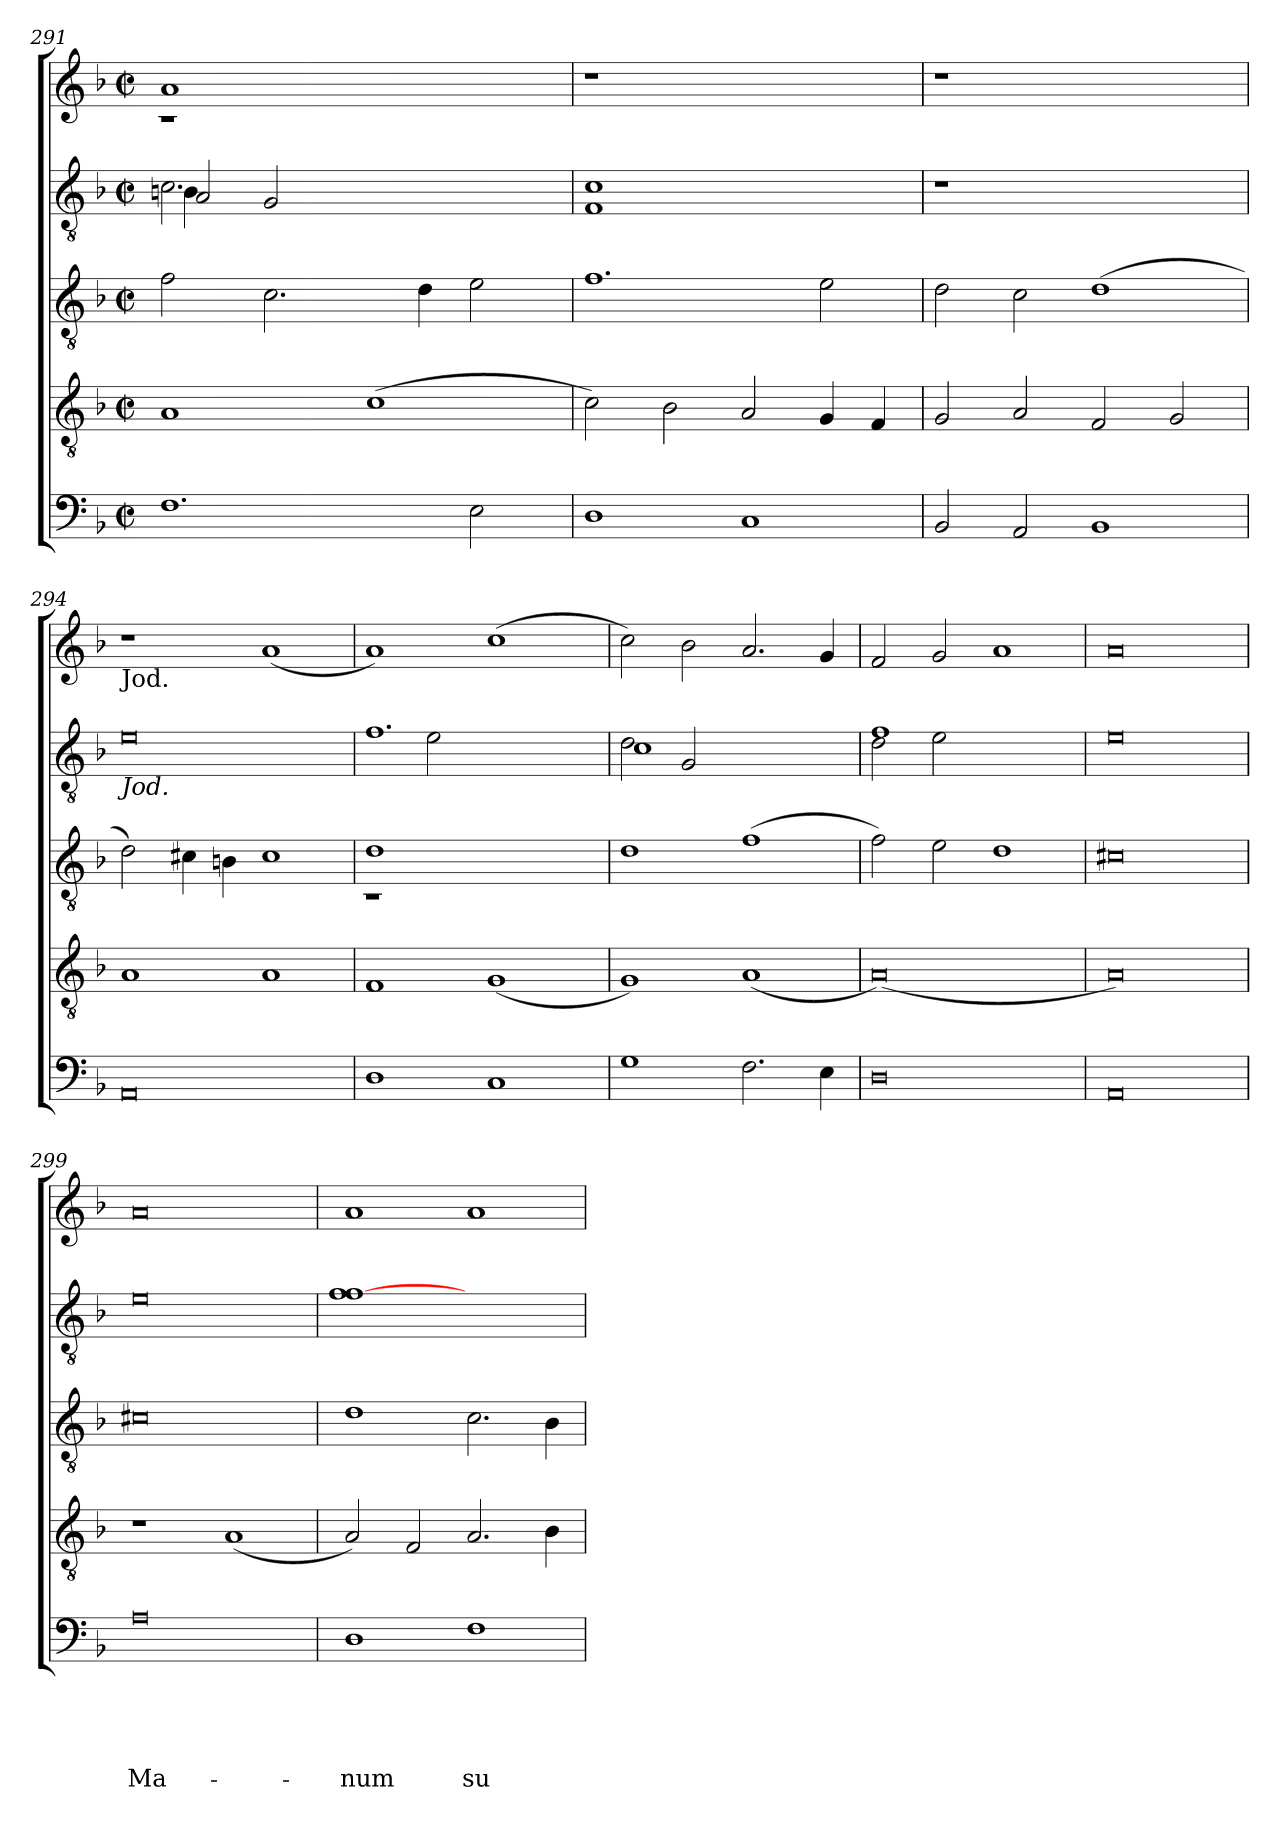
**kern	**text	**text	**text	**text	**text	**kern	**kern	**kern	**kern
*part5	*part5	*part5	*part5	*part5	*part5	*part4	*part3	*part2	*part1
*staff5	*staff5	*staff5	*staff5	*staff5	*staff5	*staff4	*staff3	*staff2	*staff1
*clefF4	*	*	*	*	*	*clefGv2	*clefGv2	*clefGv2	*clefG2
*k[b-]	*	*	*	*	*	*k[b-]	*k[b-]	*k[b-]	*k[b-]
*F:	*	*	*	*	*	*F:	*F:	*F:	*F:
*M2/2	*	*	*	*	*	*M2/2	*M2/2	*M2/2	*M2/2
*met(c|)	*	*	*	*	*	*met(c|)	*met(c|)	*met(c|)	*met(c|)
=291	=291	=291	=291	=291	=291	=291	=291	=291	=291
*	*	*	*	*	*	*	*	*^	*^
*	*	*	*	*	*	*	*	*	*^	*	*
1.F	.	.	.	.	.	1A	2f\	2.c\	4Bn\	2A/	1a	1rc
.	.	.	.	.	.	.	.	.	1ryy	.	.	.
.	.	.	.	.	.	.	2.c\	.	.	2G/	.	.
.	.	.	.	.	.	.	.	1ryy	.	.	.	.
.	.	.	.	.	.	(>1c	.	.	.	1ryy	1ryy	1ryy
.	.	.	.	.	.	.	4d\	.	2.ryy	.	.	.
2E\	.	.	.	.	.	.	2e\	.	.	.	.	.
.	.	.	.	.	.	.	.	4ryy	.	.	.	.
*	*	*	*	*	*	*	*	*v	*v	*v	*	*
*	*	*	*	*	*	*	*	*	*v	*v
!!LO:LB:g=z
=292	=292	=292	=292	=292	=292	=292	=292	=292	=292
1D	.	.	.	.	.	2c\)	1.f	1F 1c	1r
.	.	.	.	.	.	2B-\	.	.	.
1C	.	.	.	.	.	2A/	.	1ryy	1ryy
.	.	.	.	.	.	4G/	2e\	.	.
.	.	.	.	.	.	4F/	.	.	.
=293	=293	=293	=293	=293	=293	=293	=293	=293	=293
2BB-/	.	.	.	.	.	2G/	2d\	1r	1r
2AA/	.	.	.	.	.	2A/	2c\	.	.
1BB-	.	.	.	.	.	2F/	(>1d	1ryy	1ryy
.	.	.	.	.	.	2G/	.	.	.
=294	=294	=294	=294	=294	=294	=294	=294	=294	=294
!	!	!	!	!	!	!	!	!	!LO:TX:b:t=Jod.
!	!	!	!	!	!	!	!	!LO:TX:b:i:t=Jod.	!
0AA	.	.	.	.	.	1A	2d\)	0e	1r
.	.	.	.	.	.	.	4c#X\	.	.
.	.	.	.	.	.	.	4Bn\	.	.
.	.	.	.	.	.	1A	1c#	.	(<1a
=295	=295	=295	=295	=295	=295	=295	=295	=295	=295
*	*	*	*	*	*	*	*^	*^	*
1D	.	.	.	.	.	1F	1d	1rC	1.f	2ryy	1a)
.	.	.	.	.	.	.	.	.	.	2e\	.
1C	.	.	.	.	.	(<1G	1ryy	1ryy	.	2ryy	(>1cc
.	.	.	.	.	.	.	.	.	2ryy	2ryy	.
*	*	*	*	*	*	*	*v	*v	*	*	*
=296	=296	=296	=296	=296	=296	=296	=296	=296	=296	=296
1G	.	.	.	.	.	1G)	1d	2d\	1c	2cc\)
.	.	.	.	.	.	.	.	2G/	.	2b-\
2.F\	.	.	.	.	.	(<1A	(>1f	1ryy	1ryy	2.a/
4E\	.	.	.	.	.	.	.	.	.	4g/
=297	=297	=297	=297	=297	=297	=297	=297	=297	=297	=297
0D	.	.	.	.	.	(<0A)	2f\)	1f	2d\	2f/
.	.	.	.	.	.	.	2e\	.	2e\	2g/
.	.	.	.	.	.	.	1d	1ryy	1ryy	1a
*	*	*	*	*	*	*	*	*v	*v	*
=298	=298	=298	=298	=298	=298	=298	=298	=298	=298
0AA	.	.	.	.	.	0A)	0c#X	0e	0a
!!LO:PB:g=z
=299	=299	=299	=299	=299	=299	=299	=299	=299	=299
!	!	!	!	!	!LO:LY:b	!	!	!	!
0A	.	.	.	.	Ma-	1r	0c#X	0e	0a
.	.	.	.	.	.	(<1A	.	.	.
=300	=300	=300	=300	=300	=300	=300	=300	=300	=300
!	!	!	!	!	!LO:LY:b	!	!	!	!
1D	.	.	.	.	-num	2A/)	1d	1f [>1f	1a
.	.	.	.	.	.	2F/	.	.	.
!	!	!	!	!	!LO:LY:b	!	!	!	!
1F	.	.	.	.	su-	2.A/	2.c\	1ryy	1a
.	.	.	.	.	.	4B-\	4B-\	.	.
=	=	=	=	=	=	=	=	=	=
*-	*-	*-	*-	*-	*-	*-	*-	*-	*-
